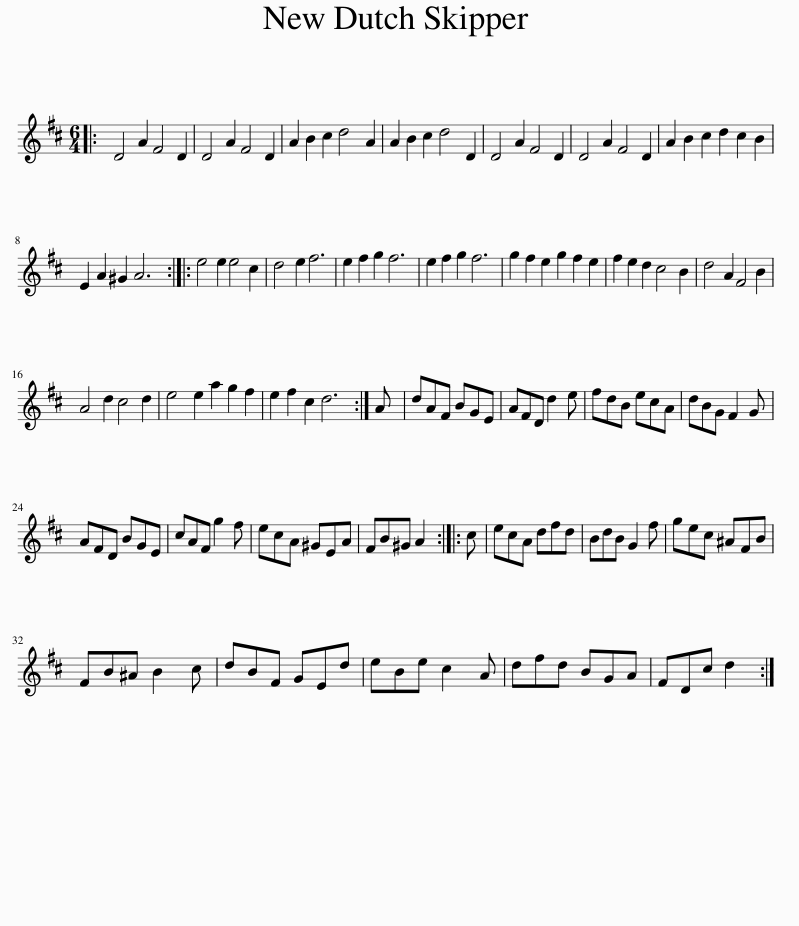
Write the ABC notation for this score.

X:1
L:1/8
M:6/4
I:linebreak $
K:D
V:1 treble
V:1
|: D4 A2 F4 D2 | D4 A2 F4 D2 | A2 B2 c2 d4 A2 | A2 B2 c2 d4 D2 | D4 A2 F4 D2 | %5
 D4 A2 F4 D2 | A2 B2 c2 d2 c2 B2 |$ E2 A2 ^G2 A6 :: e4 e2 e4 c2 | d4 e2 f6 | %10
 e2 f2 g2 f6 | e2 f2 g2 f6 | g2 f2 e2 g2 f2 e2 | f2 e2 d2 c4 B2 | d4 A2 F4 B2 |$ %15
 A4 d2 c4 d2 | e4 e2 a2 g2 f2 | e2 f2 c2 d6 :| A | dAF BGE | %20
 AFD d2 e | fdB ecA | dBG F2 G |$ AFD BGE | cAF g2 f | %25
 ecA ^GEA | FB^G A2 :: c | ecA dfd | BdB G2 f | %30
 gec ^AFB |$ FB^A B2 c | dBF GEd | eBe c2 A | dfd BGA | %35
 FDc d2 :| %36
